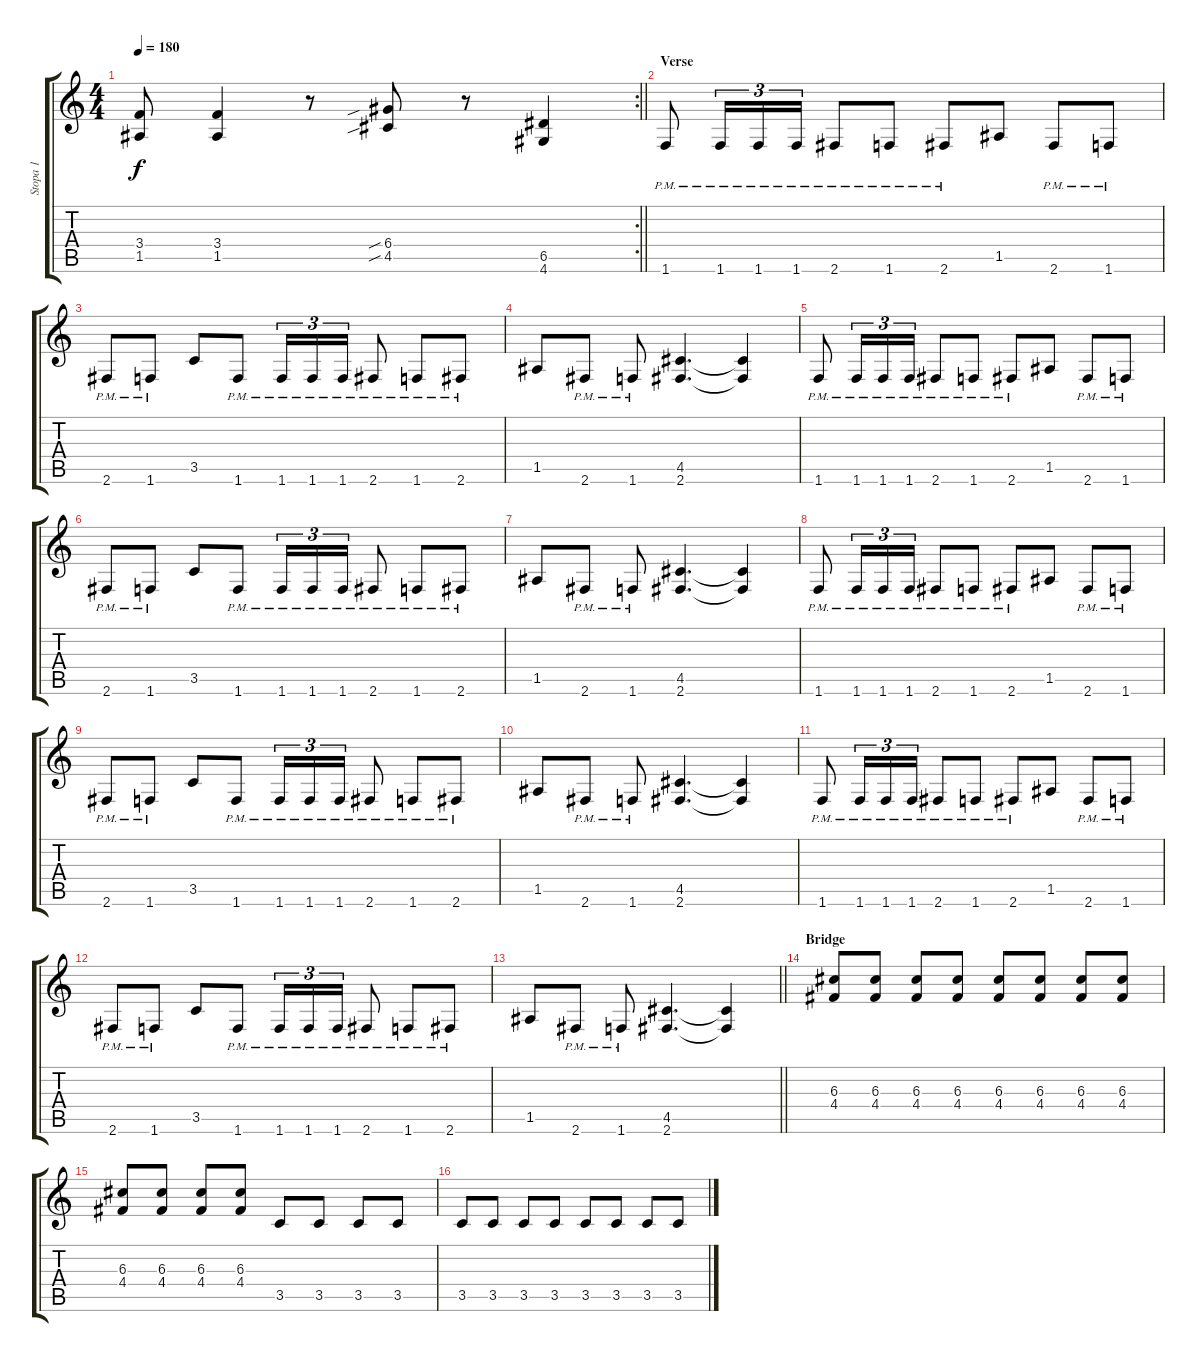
\track ("Stopa 1" "Stopa 1") {instrument overdrivenguitar}
\staff {score tabs}
\tuning (E4 B3 G3 D3 A2 E2) {hide}
\rc 2
\ts (4 4)
\tempo 180
\clef g2
\barLineRight lightlight
\ks c
(3.4 1.5).8{dy f} (3.4 1.5).4 r.8 (6.4{sib} 4.5{sib}).8 r.8 (6.5 4.6).4 |
\section ("" "Verse")
1.6{pm}.8 1.6{pm}.16{tu (3 2)} 1.6{pm}.16{tu (3 2)} 1.6{pm}.16{tu (3 2)} 2.6{pm}.8 1.6{pm}.8 2.6{pm}.8 1.5.8 2.6{pm}.8 1.6{pm}.8 |
2.6{pm}.8 1.6{pm}.8 3.5.8 1.6{pm}.8 1.6{pm}.16{tu (3 2)} 1.6{pm}.16{tu (3 2)} 1.6{pm}.16{tu (3 2)} 2.6{pm}.8 1.6{pm}.8 2.6{pm}.8 |
1.5.8 2.6{pm}.8 1.6{pm}.8 (4.5 2.6).4{d} (4.5{t} 2.6{t}).4 |
1.6{pm}.8 1.6{pm}.16{tu (3 2)} 1.6{pm}.16{tu (3 2)} 1.6{pm}.16{tu (3 2)} 2.6{pm}.8 1.6{pm}.8 2.6{pm}.8 1.5.8 2.6{pm}.8 1.6{pm}.8 |
2.6{pm}.8 1.6{pm}.8 3.5.8 1.6{pm}.8 1.6{pm}.16{tu (3 2)} 1.6{pm}.16{tu (3 2)} 1.6{pm}.16{tu (3 2)} 2.6{pm}.8 1.6{pm}.8 2.6{pm}.8 |
1.5.8 2.6{pm}.8 1.6{pm}.8 (4.5 2.6).4{d} (4.5{t} 2.6{t}).4 |
1.6{pm}.8 1.6{pm}.16{tu (3 2)} 1.6{pm}.16{tu (3 2)} 1.6{pm}.16{tu (3 2)} 2.6{pm}.8 1.6{pm}.8 2.6{pm}.8 1.5.8 2.6{pm}.8 1.6{pm}.8 |
2.6{pm}.8 1.6{pm}.8 3.5.8 1.6{pm}.8 1.6{pm}.16{tu (3 2)} 1.6{pm}.16{tu (3 2)} 1.6{pm}.16{tu (3 2)} 2.6{pm}.8 1.6{pm}.8 2.6{pm}.8 |
1.5.8 2.6{pm}.8 1.6{pm}.8 (4.5 2.6).4{d} (4.5{t} 2.6{t}).4 |
1.6{pm}.8 1.6{pm}.16{tu (3 2)} 1.6{pm}.16{tu (3 2)} 1.6{pm}.16{tu (3 2)} 2.6{pm}.8 1.6{pm}.8 2.6{pm}.8 1.5.8 2.6{pm}.8 1.6{pm}.8 |
2.6{pm}.8 1.6{pm}.8 3.5.8 1.6{pm}.8 1.6{pm}.16{tu (3 2)} 1.6{pm}.16{tu (3 2)} 1.6{pm}.16{tu (3 2)} 2.6{pm}.8 1.6{pm}.8 2.6{pm}.8 |
\barLineRight lightlight
1.5.8 2.6{pm}.8 1.6{pm}.8 (4.5 2.6).4{d} (4.5{t} 2.6{t}).4 |
\section ("" "Bridge")
(6.3 4.4).8 (6.3 4.4).8 (6.3 4.4).8 (6.3 4.4).8 (6.3 4.4).8 (6.3 4.4).8 (6.3 4.4).8 (6.3 4.4).8 |
(6.3 4.4).8 (6.3 4.4).8 (6.3 4.4).8 (6.3 4.4).8 3.5.8 3.5.8 3.5.8 3.5.8 |
3.5.8 3.5.8 3.5.8 3.5.8 3.5.8 3.5.8 3.5.8 3.5.8
